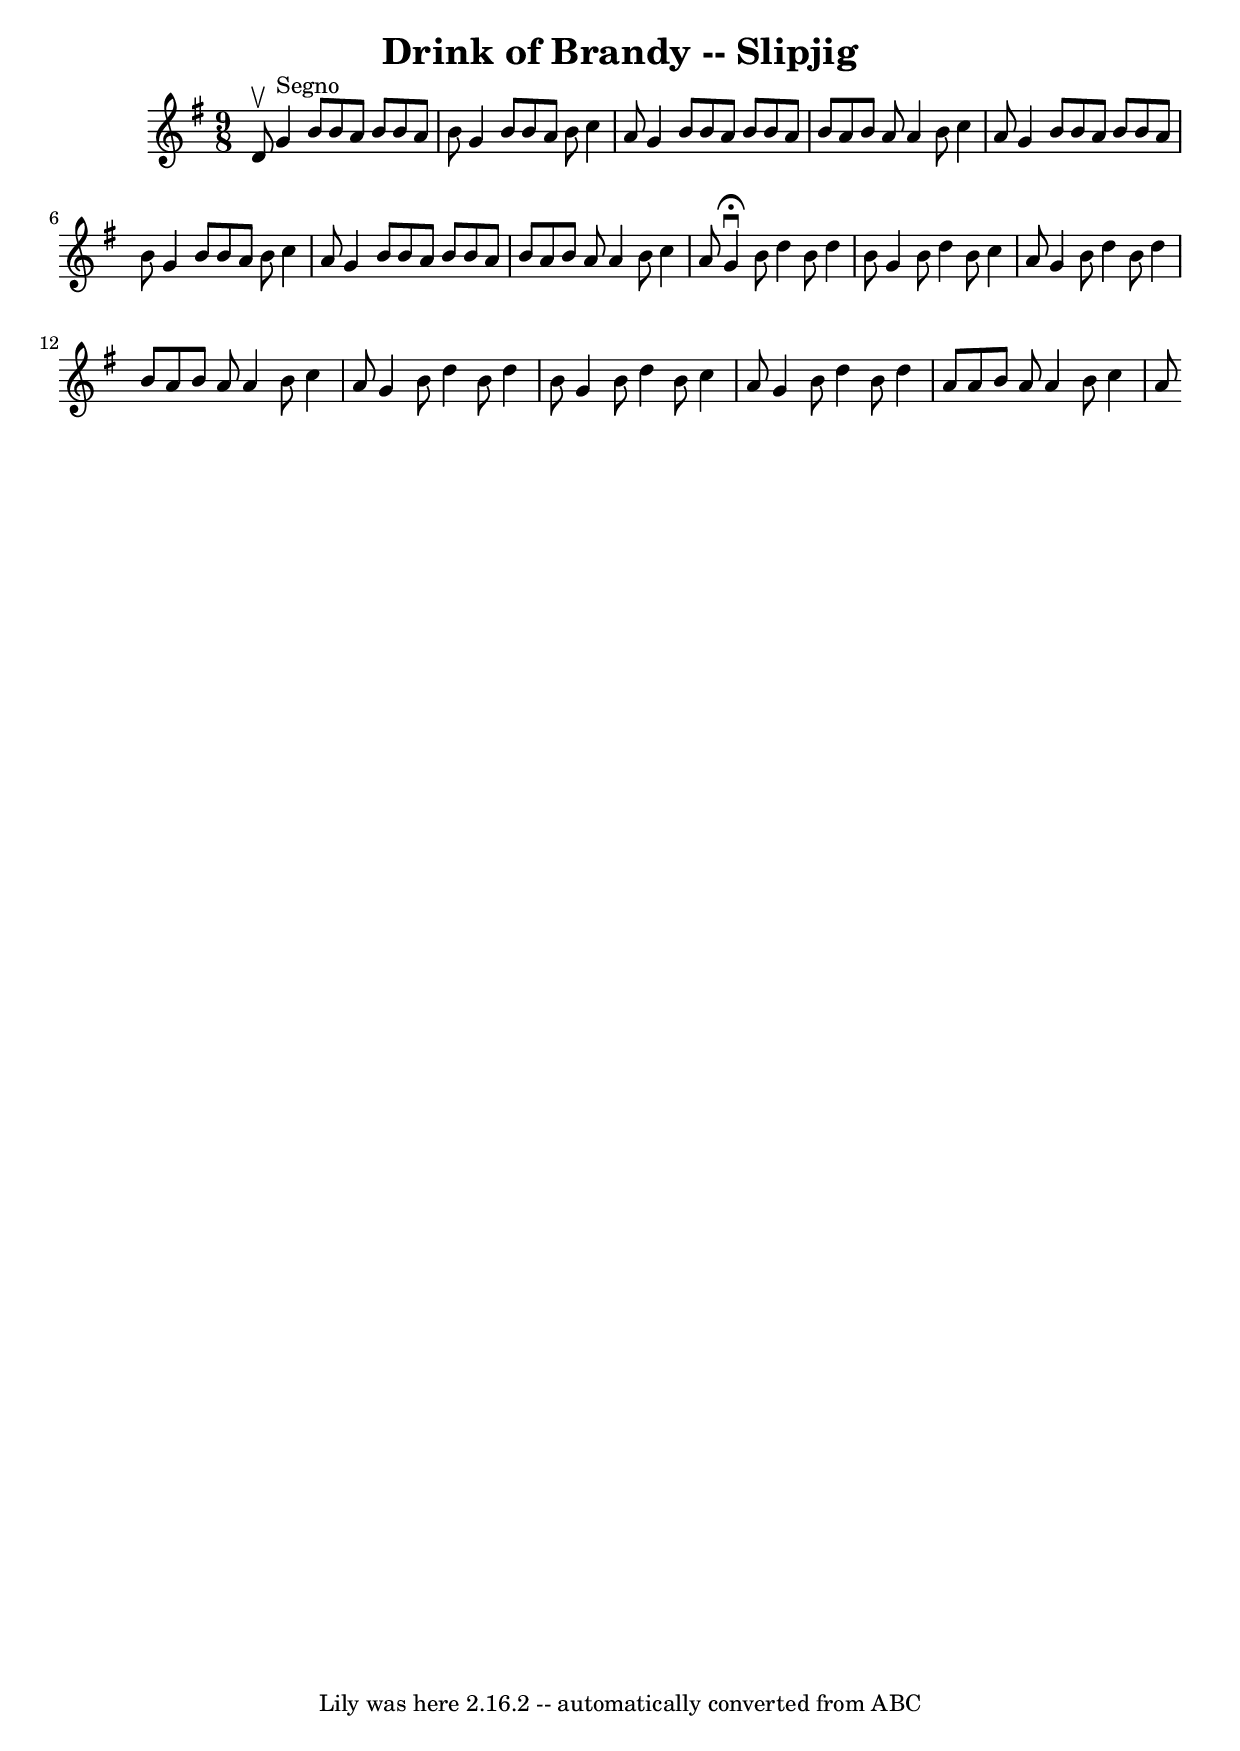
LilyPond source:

\version "2.16.2"
\include "Mammoth.ily"
\header {
  %% book = "Ryan's Mammoth Collection"
  crossRefNumber = "1"
  footnotes = "\\\\85 433"
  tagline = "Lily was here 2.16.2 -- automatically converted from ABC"
  title = "Drink of Brandy -- Slipjig"

}
voicedefault =  {


  \time 9/8 
  \key g \major d'8^\upbow    |
  g'4^"Segno" b'8 b'8 a'8 b'8 b'8 a'8 b'8     |
  g'4 b'8 b'8 a'8 b'8 c''4 a'8     |
  g'4 b'8 b'8 a'8 b'8 b'8 a'8 b'8     |
  a'8 b'8 a'8 a'4 b'8 c''4 a'8    |
  g'4 b'8 b'8 a'8 b'8 b'8 a'8 b'8     |
  g'4 b'8 b'8 a'8 b'8 c''4 a'8     |
  g'4 b'8 b'8 a'8 b'8 b'8 a'8 b'8     |
  a'8 b'8 a'8 a'4 b'8 c''4 a'8    \bar " |." g'4^\fermata^\downbow b'8 d''4 b'8 d''4 b'8     |
  g'4 b'8 d''4 b'8 c''4 a'8    |
  g'4 b'8 d''4 b'8 d''4 b'8     |
  a'8 b'8 a'8 a'4 b'8 c''4 a'8     |
  g'4 b'8 d''4 b'8 d''4 b'8     |
  g'4 b'8 d''4 b'8 c''4 a'8    |
  g'4 b'8 d''4 b'8 d''4 a'8     |
  a'8 b'8 a'8 a'4 b'8 c''4 a'8      \bar " |."   

}

\score{
  <<

    \context Staff="default"
    {
      \voicedefault 
      
    }

  >>
  \layout {
    
  }
  \midi {
  }

}
